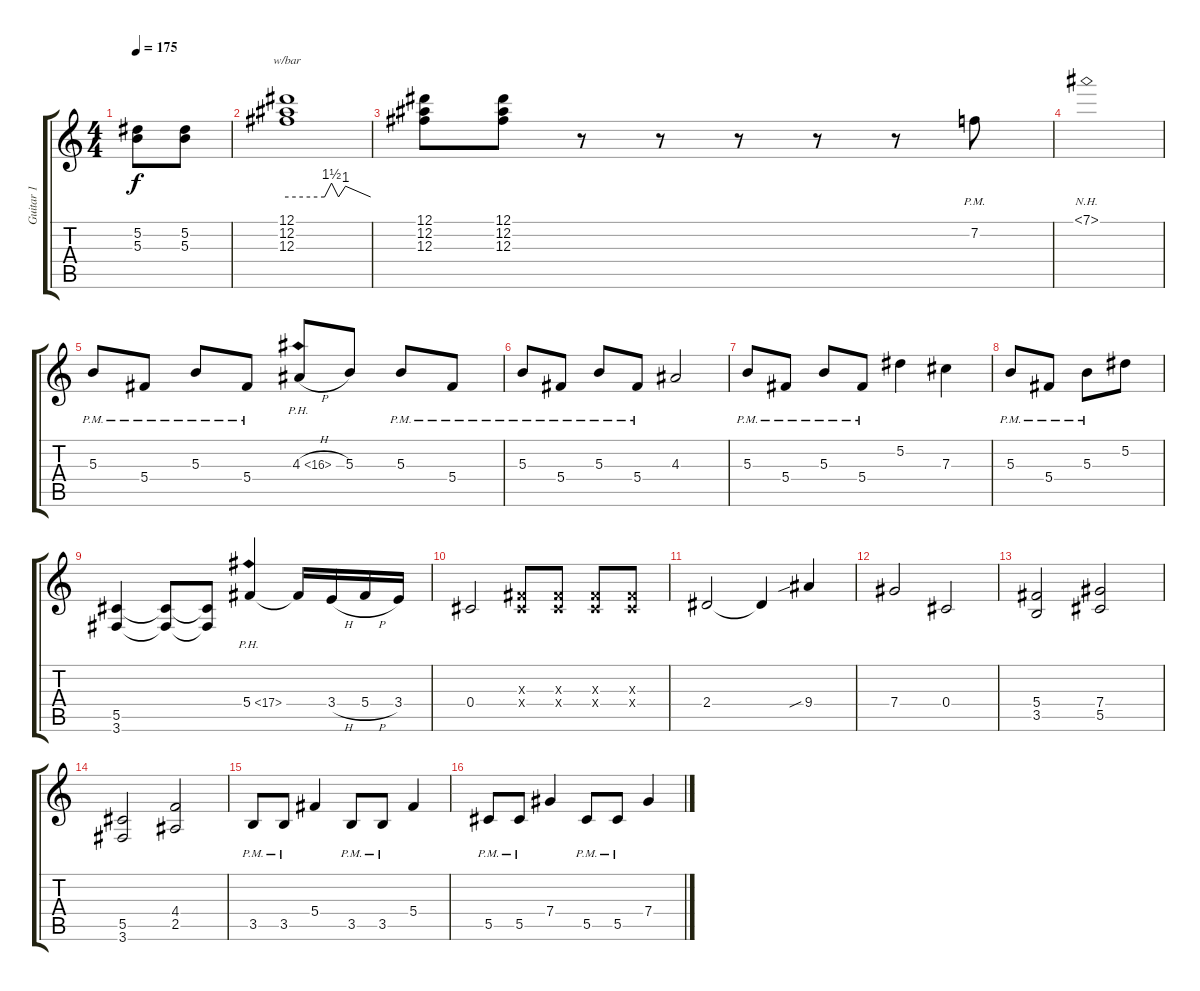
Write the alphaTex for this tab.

\track ("Guitar 1" "Guitar 1") {instrument overdrivenguitar}
\staff {score tabs}
\tuning (Eb4 Bb3 Gb3 Db3 Ab2 Eb2) {hide}
\ts (4 4)
\tempo 175
\clef g2
\ks c
(5.2 5.3).8{dy f} (5.2 5.3).8 |
(12.1 12.2 12.3).1{tbe (custom default 0 0 27 0 32 6 37 0 42 4 60 0)} |
(12.1 12.2 12.3).8 (12.1 12.2 12.3).8 r.8 r.8 r.8 r.8 r.8 7.2{pm}.8 |
7.1{nh}.1 |
5.3{pm}.8 5.4{pm}.8 5.3{pm}.8 5.4{pm}.8 4.3{ph 12 h}.8 5.3.8 5.3{pm}.8 5.4{pm}.8 |
5.3{pm}.8 5.4{pm}.8 5.3{pm}.8 5.4{pm}.8 4.3.2 |
5.3{pm}.8 5.4{pm}.8 5.3{pm}.8 5.4{pm}.8 5.2.4 7.3.4 |
5.3{pm}.8 5.4{pm}.8 5.3{pm}.8 5.2.8 |
(5.5 3.6).4 (5.5{t} 3.6{t}).8 (5.5{t} 3.6{t}).8 5.4{ph 12}.4 5.4{t}.16 3.4{h}.16 5.4{h}.16 3.4.16 |
0.4.2 (0.3{x} 0.4{x}).8 (0.3{x} 0.4{x}).8 (0.3{x} 0.4{x}).8 (0.3{x} 0.4{x}).8 |
2.4.2 2.4{t}.4 9.4{sib}.4 |
7.4.2 0.4.2 |
(5.4 3.5).2 (7.4 5.5).2 |
(5.5 3.6).2 (4.4 2.5).2 |
3.5{pm}.8 3.5{pm}.8 5.4.4 3.5{pm}.8 3.5{pm}.8 5.4.4 |
5.5{pm}.8 5.5{pm}.8 7.4.4 5.5{pm}.8 5.5{pm}.8 7.4.4
